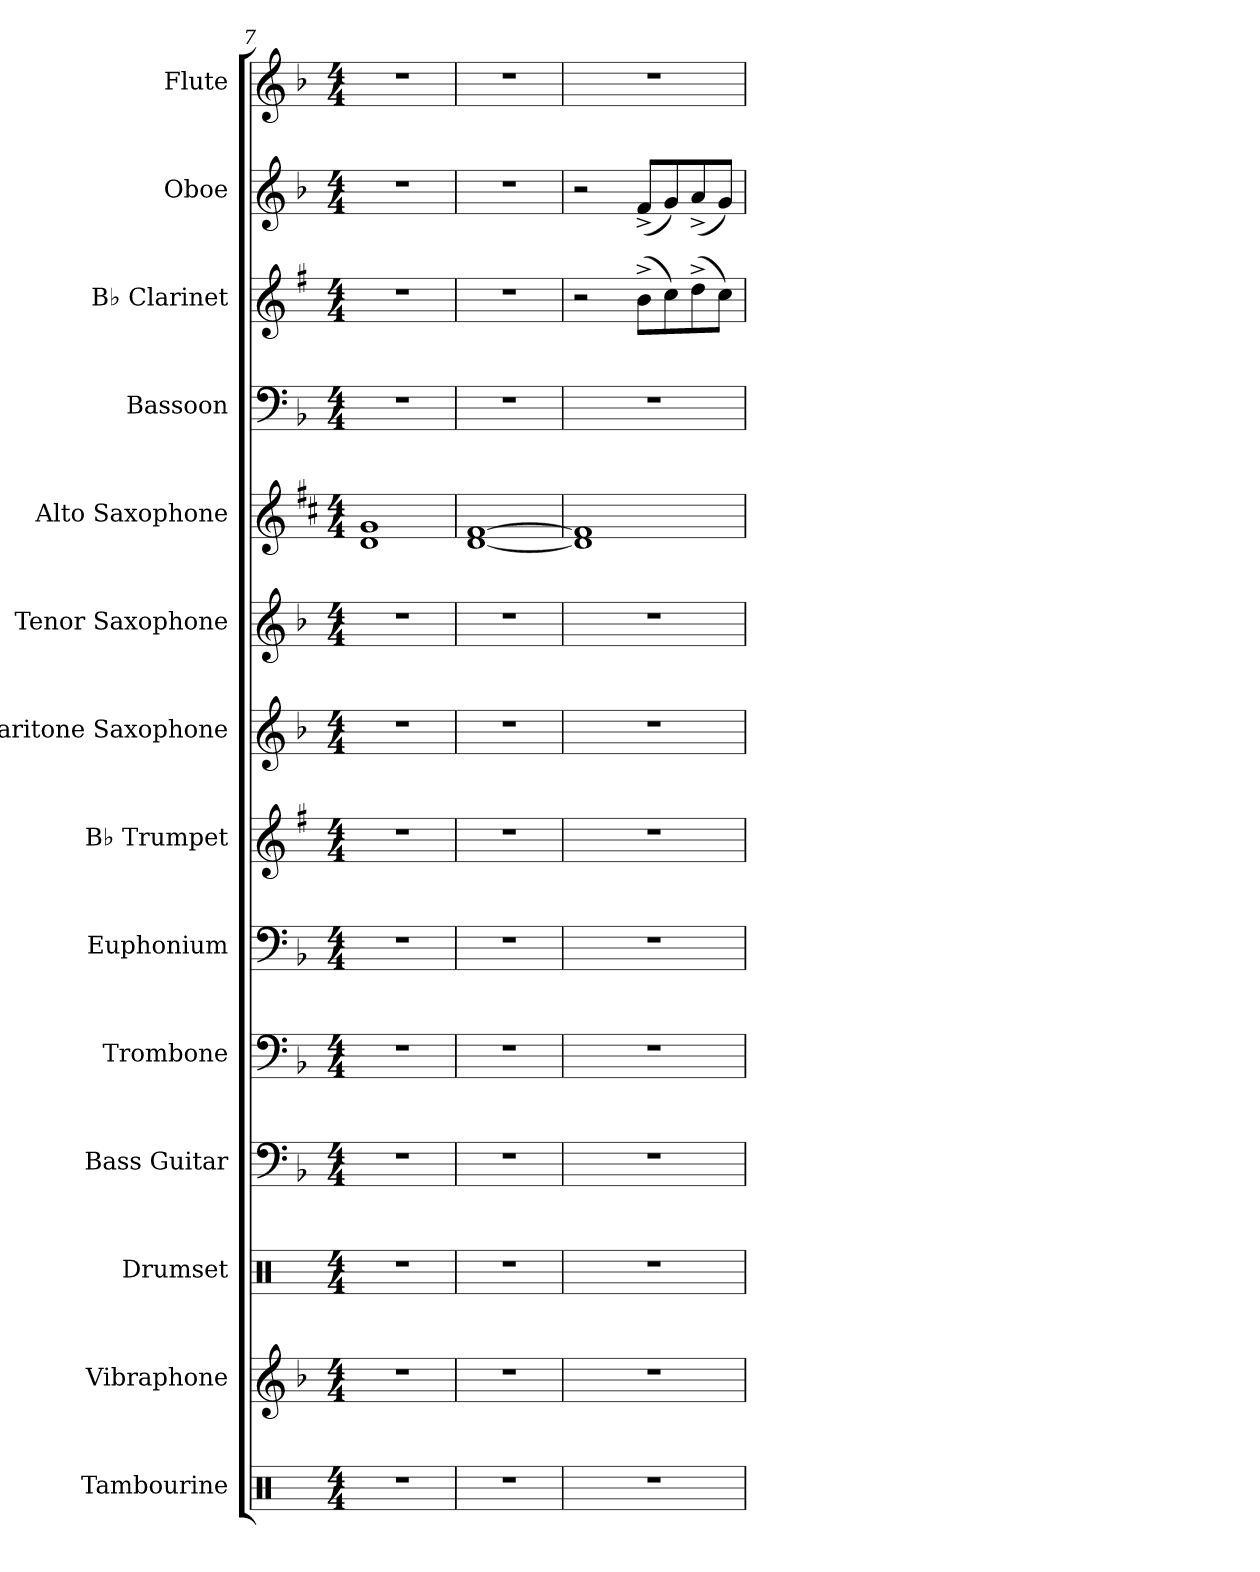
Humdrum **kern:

**kern	**kern	**kern	**kern	**kern	**kern	**kern	**kern	**kern	**kern	**kern	**kern	**kern	**kern
*part14	*part13	*part12	*part11	*part10	*part9	*part8	*part7	*part6	*part5	*part4	*part3	*part2	*part1
*staff14	*staff13	*staff12	*staff11	*staff10	*staff9	*staff8	*staff7	*staff6	*staff5	*staff4	*staff3	*staff2	*staff1
*I"Tambourine	*I"Vibraphone	*I"Drumset	*I"Bass Guitar	*I"Trombone	*I"Euphonium	*I"B♭ Trumpet	*I"Baritone Saxophone	*I"Tenor Saxophone	*I"Alto Saxophone	*I"Bassoon	*I"B♭ Clarinet	*I"Oboe	*I"Flute
*I'Tamb.	*I'Vib.	*I'D. Set	*I'B. Guit.	*I'Tbn.	*	*I'B♭ Tpt.	*I'Bar. Sax.	*I'T. Sax.	*I'A. Sax.	*I'Bsn.	*I'B♭ Cl.	*I'Ob.	*I'Fl.
*clefX	*clefG2	*clefX	*clefF4	*clefF4	*clefF4	*clefG2	*clefG2	*clefG2	*clefG2	*clefF4	*clefG2	*clefG2	*clefG2
*	*	*	*ITrd7c12	*	*	*ITrd1c2	*ITrd12c21	*ITrd8c14	*ITrd5c9	*	*ITrd1c2	*	*
*k[]	*k[b-]	*k[]	*k[b-]	*k[b-]	*k[b-]	*k[b-]	*k[b-]	*k[b-]	*k[b-]	*k[b-]	*k[b-]	*k[b-]	*k[b-]
*M4/4	*M4/4	*M4/4	*M4/4	*M4/4	*M4/4	*M4/4	*M4/4	*M4/4	*M4/4	*M4/4	*M4/4	*M4/4	*M4/4
=7	=7	=7	=7	=7	=7	=7	=7	=7	=7	=7	=7	=7	=7
1r	1r	1r	1r	1r	1r	1r	1r	1r	1F 1B-	1r	1r	1r	1r
=8	=8	=8	=8	=8	=8	=8	=8	=8	=8	=8	=8	=8	=8
1r	1r	1r	1r	1r	1r	1r	1r	1r	[1F [1A	1r	1r	1r	1r
=9	=9	=9	=9	=9	=9	=9	=9	=9	=9	=9	=9	=9	=9
1r	1r	1r	1r	1r	1r	1r	1r	1r	1F] 1A]	1r	2r	2r	1r
.	.	.	.	.	.	.	.	.	.	.	(>8a^\L	(<8f^/L	.
.	.	.	.	.	.	.	.	.	.	.	8b-\)	8g/)	.
.	.	.	.	.	.	.	.	.	.	.	(>8cc^\	(<8a^/	.
.	.	.	.	.	.	.	.	.	.	.	8b-\J)	8g/J)	.
=	=	=	=	=	=	=	=	=	=	=	=	=	=
*-	*-	*-	*-	*-	*-	*-	*-	*-	*-	*-	*-	*-	*-
